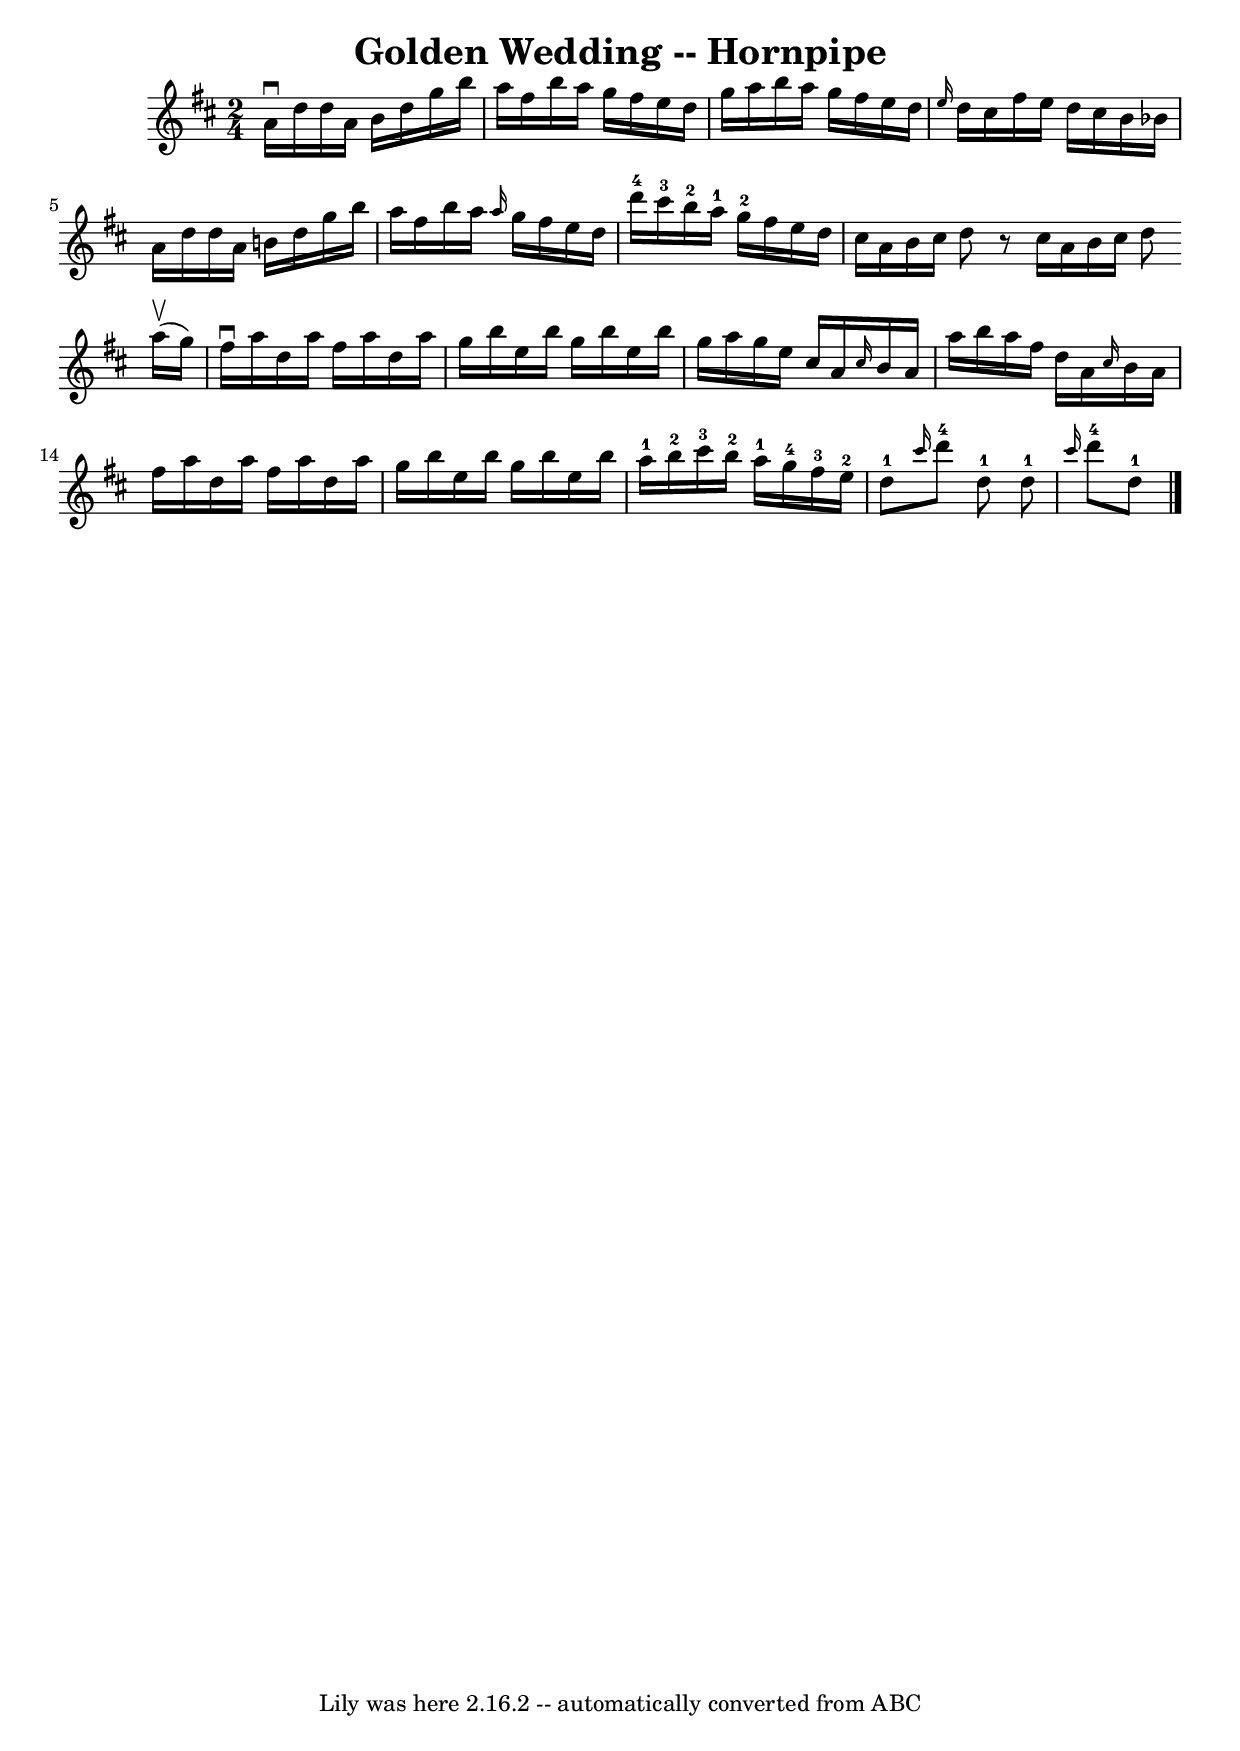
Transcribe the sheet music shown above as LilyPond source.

\version "2.16.2"
\include "Mammoth.ily"
\header {
  %% book = "Cole's 1000 Fiddle Tunes"
  crossRefNumber = "1"
  footnotes = ""
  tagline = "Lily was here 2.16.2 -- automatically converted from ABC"
  title = "Golden Wedding -- Hornpipe"

}
voicedefault =  {


  \time 2/4 
  \key d \major a'16^\downbow d''16 d''16 a'16 b'16    
  d''16 g''16 b''16  |
  a''16 fis''16 b''16 a''16 g''16 
  fis''16 e''16 d''16  |
  g''16 a''16 b''16 a''16    
  g''16 fis''16 e''16 d''16  |
  \grace { e''16  
	 } d''16    
  cis''16 fis''16 e''16 d''16 cis''16 b'16 bes'16  |
  
  a'16 d''16 d''16 a'16 b'!16 d''16 g''16 b''16  |
  
  a''16 fis''16 b''16 a''16  \grace { a''16  
				    } g''16 fis''16    
  e''16 d''16  |
  d'''16-4 cis'''16-3 b''16-2 a''16 
  -1 g''16-2 fis''16 e''16 d''16  |
  cis''16 a'16    
  b'16 cis''16 d''8    r8 \bar ":|" cis''16 a'16 b'16 cis''16    
  d''8      \bar "|:" a''16 (^\upbow g''16) |
  fis''16^\downbow 
  a''16 d''16 a''16 fis''16 a''16 d''16 a''16  |
  
  g''16 b''16 e''16 b''16 g''16 b''16 e''16 b''16  |
  
  g''16 a''16 g''16 e''16 cis''16 a'16  \grace { cis''16  
					       }   
  b'16 a'16  |
  a''16 b''16 a''16 fis''16 d''16 a'16  
  \grace { cis''16  
	 } b'16 a'16  |
  fis''16 a''16 d''16   
  a''16 fis''16 a''16 d''16 a''16  |
  g''16 b''16    
  e''16 b''16 g''16 b''16 e''16 b''16  |
  a''16-1   
  b''16-2 cis'''16-3 b''16-2 a''16-1 g''16-4 fis''16 
  -3 e''16-2     |
  d''8-1 \grace { cis'''16  
		} d'''8 
  -4 d''8-1 \bar ":|" d''8-1 \grace { cis'''16  
				    } d'''8-4 
  d''8-1 \bar "|."   

}

\score{
  <<

    \context Staff="default"
    {
      \voicedefault 
      
    }

  >>
  \layout {
    
  }
  \midi {
  }

}
